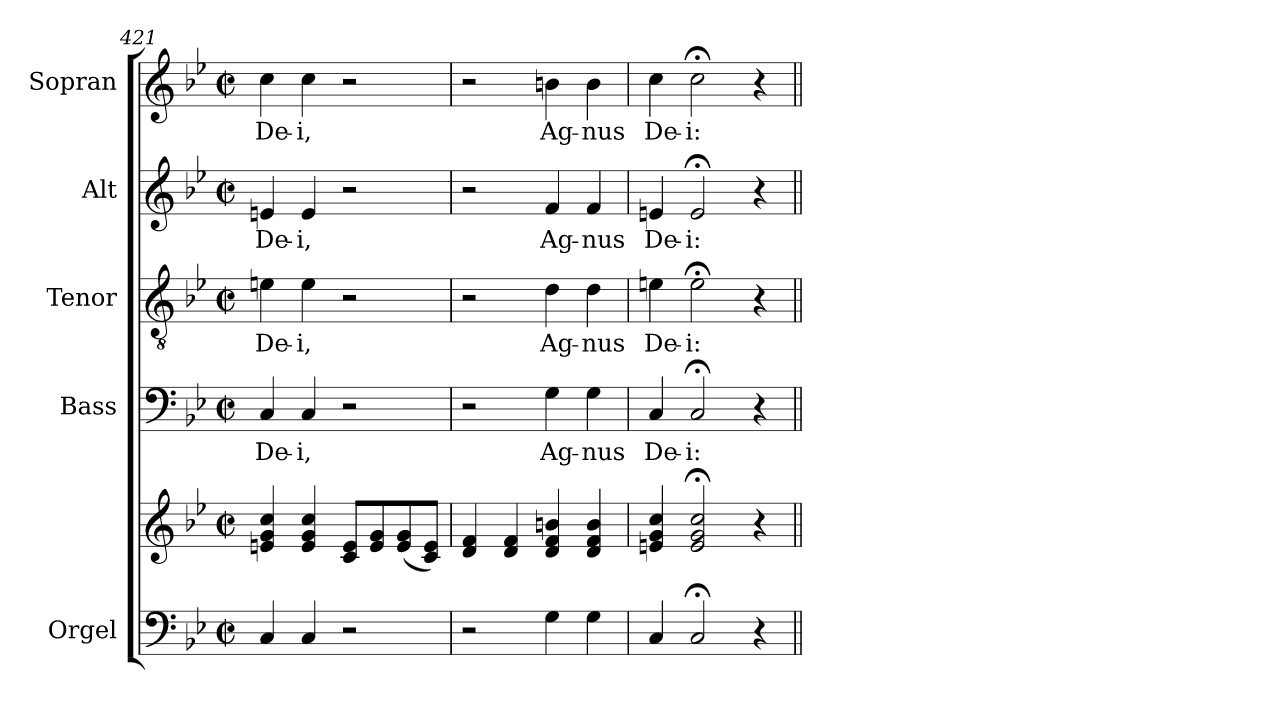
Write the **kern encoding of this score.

**kern	**kern	**kern	**text	**kern	**text	**kern	**text	**kern	**text
*part5	*part5	*part4	*part4	*part3	*part3	*part2	*part2	*part1	*part1
*staff6	*staff5	*staff4	*staff4	*staff3	*staff3	*staff2	*staff2	*staff1	*staff1
*I"Orgel	*	*I"Bass	*	*I"Tenor	*	*I"Alt	*	*I"Sopran	*
*I'Org.	*	*I'B.	*	*I'T.	*	*I'A.	*	*I'S.	*
*clefF4	*clefG2	*clefF4	*	*clefGv2	*	*clefG2	*	*clefG2	*
*k[b-e-]	*k[b-e-]	*k[b-e-]	*	*k[b-e-]	*	*k[b-e-]	*	*k[b-e-]	*
*B-:	*B-:	*B-:	*	*B-:	*	*B-:	*	*B-:	*
*M2/2	*M2/2	*M2/2	*	*M2/2	*	*M2/2	*	*M2/2	*
*met(c|)	*met(c|)	*met(c|)	*	*met(c|)	*	*met(c|)	*	*met(c|)	*
=421	=421	=421	=421	=421	=421	=421	=421	=421	=421
!	!	!	!LO:LY:b	!	!LO:LY:b	!	!LO:LY:b	!	!LO:LY:b
4C/	4en/ 4g/ 4cc/	4C/	De-	4en\	De-	4en/	De-	4cc\	De-
!	!	!	!LO:LY:b	!	!LO:LY:b	!	!LO:LY:b	!	!LO:LY:b
4C/	4e/ 4g/ 4cc/	4C/	-i,	4e\	-i,	4e/	-i,	4cc\	-i,
2r	8c/ 8e/L	2r	.	2r	.	2r	.	2r	.
.	8e/ 8g/	.	.	.	.	.	.	.	.
.	(<8e/ 8g/	.	.	.	.	.	.	.	.
.	8c/ 8e/J)	.	.	.	.	.	.	.	.
=422	=422	=422	=422	=422	=422	=422	=422	=422	=422
2r	4d/ 4f/	2r	.	2r	.	2r	.	2r	.
.	4d/ 4f/	.	.	.	.	.	.	.	.
!	!	!	!LO:LY:b	!	!LO:LY:b	!	!LO:LY:b	!	!LO:LY:b
4G\	4d/ 4f/ 4bn/	4G\	Ag-	4d\	Ag-	4f/	Ag-	4bn\	Ag-
!	!	!	!LO:LY:b	!	!LO:LY:b	!	!LO:LY:b	!	!LO:LY:b
4G\	4d/ 4f/ 4b/	4G\	-nus	4d\	-nus	4f/	-nus	4b\	-nus
=423	=423	=423	=423	=423	=423	=423	=423	=423	=423
!	!	!	!LO:LY:b	!	!LO:LY:b	!	!LO:LY:b	!	!LO:LY:b
4C/	4en/ 4g/ 4cc/	4C/	De-	4en\	De-	4en/	De-	4cc\	De-
!	!	!	!LO:LY:b	!	!LO:LY:b	!	!LO:LY:b	!	!LO:LY:b
2C;</	2e/;< 2g/;< 2cc/;<	2C;</	-i:	2e;<\	-i:	2e;</	-i:	2cc;<\	-i:
4r	4r	4r	.	4r	.	4r	.	4r	.
=||	=||	=||	=||	=||	=||	=||	=||	=||	=||
*-	*-	*-	*-	*-	*-	*-	*-	*-	*-
